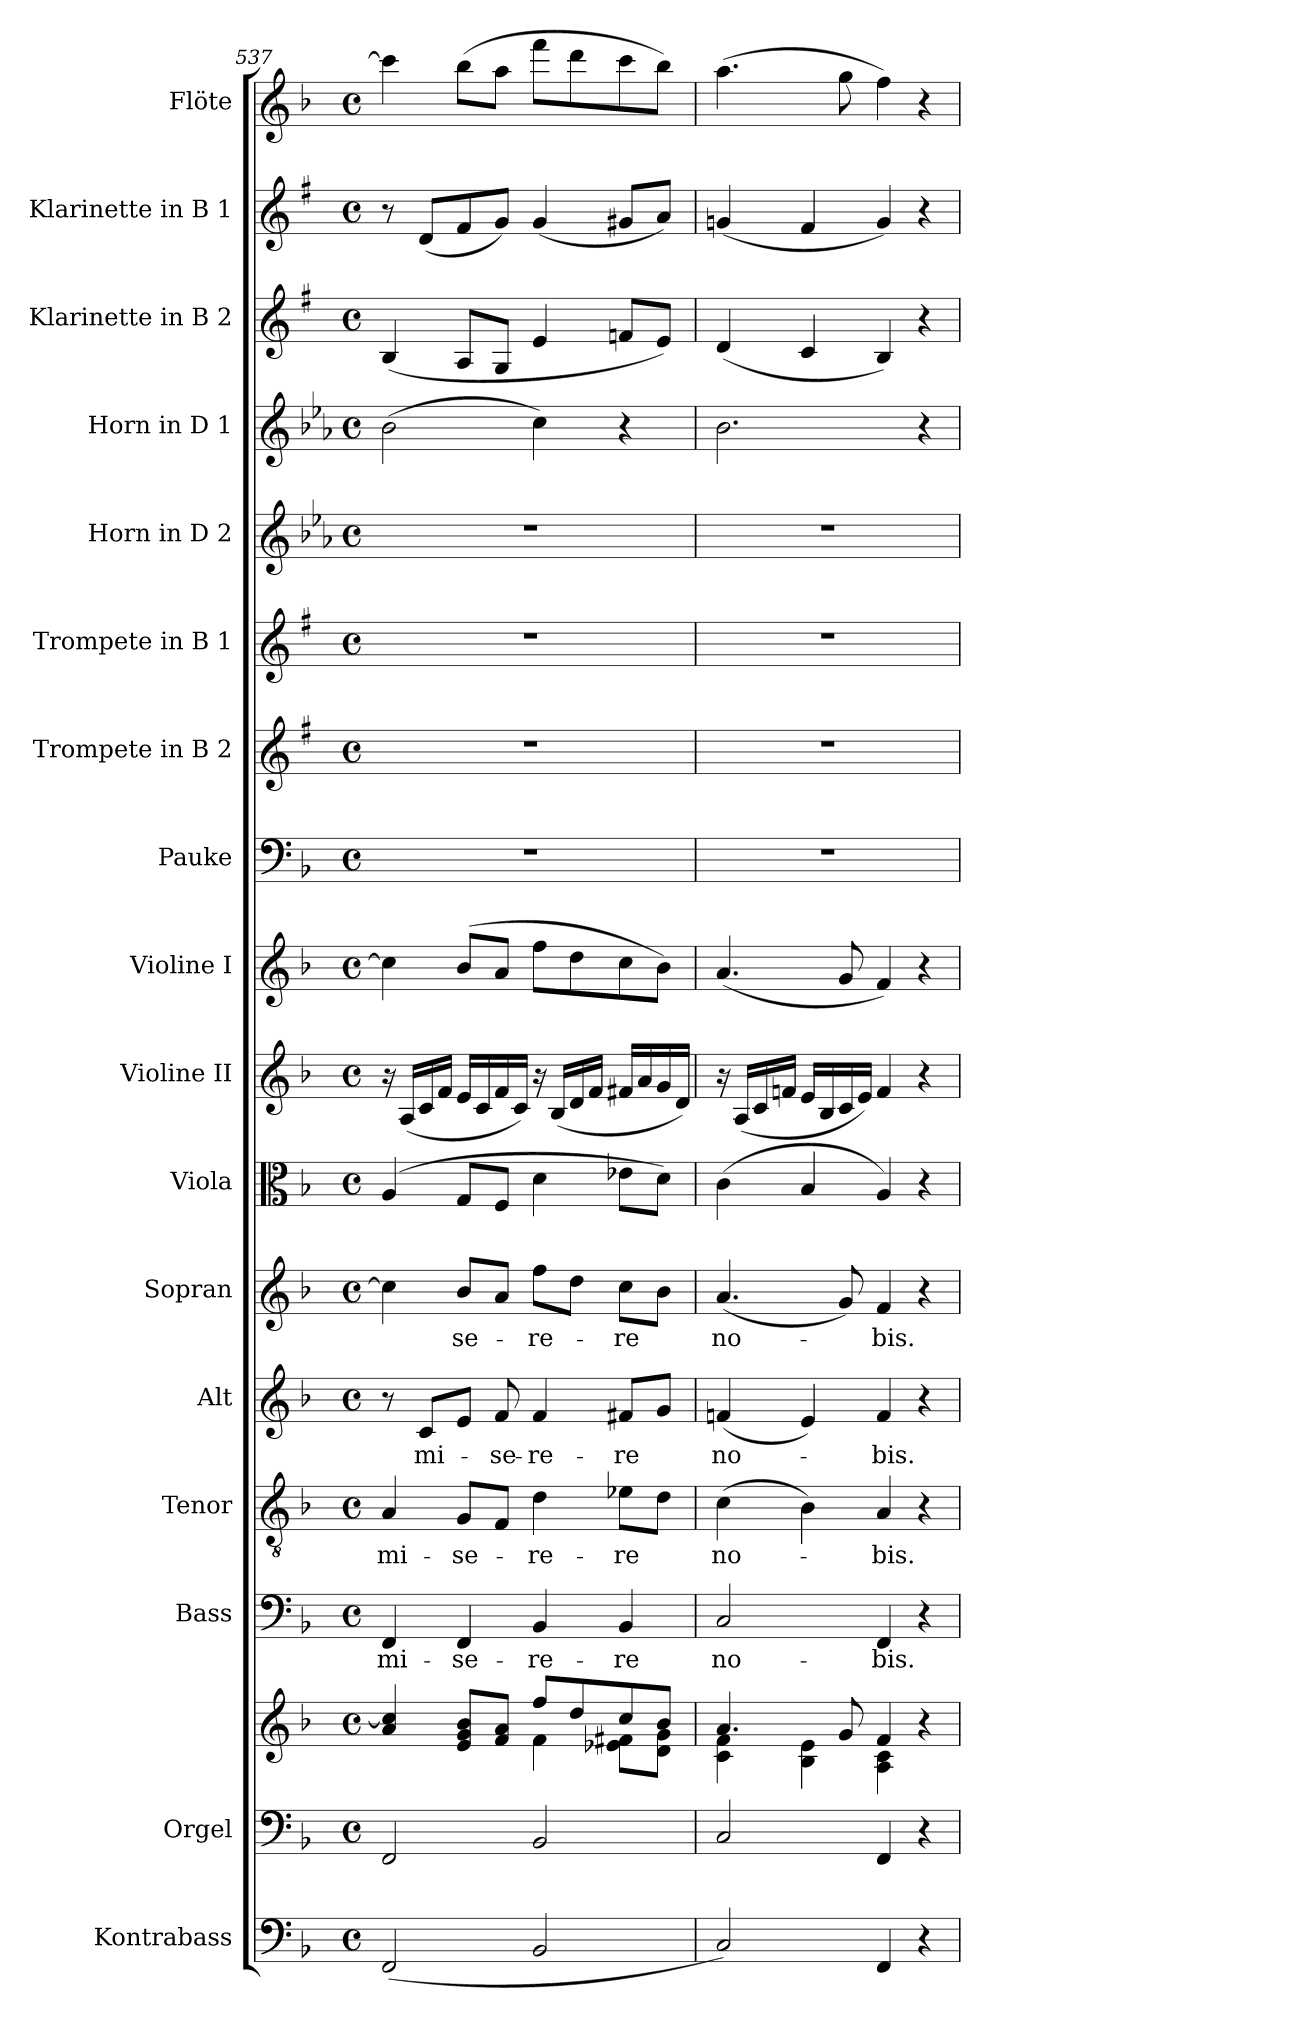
**kern	**kern	**kern	**kern	**text	**kern	**text	**kern	**text	**kern	**text	**kern	**kern	**kern	**kern	**kern	**kern	**kern	**kern	**kern	**kern	**kern
*part17	*part16	*part16	*part15	*part15	*part14	*part14	*part13	*part13	*part12	*part12	*part11	*part10	*part9	*part8	*part7	*part6	*part5	*part4	*part3	*part2	*part1
*staff18	*staff17	*staff16	*staff15	*staff15	*staff14	*staff14	*staff13	*staff13	*staff12	*staff12	*staff11	*staff10	*staff9	*staff8	*staff7	*staff6	*staff5	*staff4	*staff3	*staff2	*staff1
*I"Kontrabass	*I"Orgel	*	*I"Bass	*	*I"Tenor	*	*I"Alt	*	*I"Sopran	*	*I"Viola	*I"Violine II	*I"Violine I	*I"Pauke	*I"Trompete in B 2	*I"Trompete in B 1	*I"Horn in D 2	*I"Horn in D 1	*I"Klarinette in B 2	*I"Klarinette in B 1	*I"Flöte
*I'Kb.	*I'Org.	*	*I'B	*	*I'T	*	*I'A	*	*I'S	*	*I'Vla.	*I'Vl. II	*I'Vl. I	*I'Pk.	*I'Trp. 2	*I'Trp. 1	*I'Hrn. 2	*I'Hrn. 1	*I'Kl. 2	*I'Kl. 1	*I'Fl.
*clefF4	*clefF4	*clefG2	*clefF4	*	*clefGv2	*	*clefG2	*	*clefG2	*	*clefC3	*clefG2	*clefG2	*clefF4	*clefG2	*clefG2	*clefG2	*clefG2	*clefG2	*clefG2	*clefG2
*ITrd7c12	*	*	*	*	*	*	*	*	*	*	*	*	*	*	*ITrd1c2	*ITrd1c2	*ITrd-1c-2	*ITrd-1c-2	*ITrd1c2	*ITrd1c2	*
*k[b-]	*k[b-]	*k[b-]	*k[b-]	*	*k[b-]	*	*k[b-]	*	*k[b-]	*	*k[b-]	*k[b-]	*k[b-]	*k[b-]	*k[b-]	*k[b-]	*k[b-]	*k[b-]	*k[b-]	*k[b-]	*k[b-]
*F:	*F:	*F:	*F:	*	*F:	*	*F:	*	*F:	*	*F:	*F:	*F:	*F:	*F:	*F:	*F:	*F:	*F:	*F:	*F:
*M4/4	*M4/4	*M4/4	*M4/4	*	*M4/4	*	*M4/4	*	*M4/4	*	*M4/4	*M4/4	*M4/4	*M4/4	*M4/4	*M4/4	*M4/4	*M4/4	*M4/4	*M4/4	*M4/4
*met(c)	*met(c)	*met(c)	*met(c)	*	*met(c)	*	*met(c)	*	*met(c)	*	*met(c)	*met(c)	*met(c)	*met(c)	*met(c)	*met(c)	*met(c)	*met(c)	*met(c)	*met(c)	*met(c)
=537	=537	=537	=537	=537	=537	=537	=537	=537	=537	=537	=537	=537	=537	=537	=537	=537	=537	=537	=537	=537	=537
*	*	*^	*	*	*	*	*	*	*	*	*	*	*	*	*	*	*	*	*	*	*
!	!	!	!	!	!LO:LY:b	!	!LO:LY:b	!	!	!	!	!	!	!	!	!	!	!	!	!	!	!
(<2FFF/	2FF/	4a/ 4cc/]	2ryy	4FF/	mi-	4A/	mi-	8r	.	4cc\]	.	(4A/	16r	4cc\]	1r	1r	1r	1r	(>2cc\	(<4A/	8r	4ccc\]
.	.	.	.	.	.	.	.	.	.	.	.	.	(<16A/LL	.	.	.	.	.	.	.	.	.
!	!	!	!	!	!	!	!	!	!LO:LY:b	!	!	!	!	!	!	!	!	!	!	!	!	!
.	.	.	.	.	.	.	.	8c/L	mi-	.	.	.	16c/	.	.	.	.	.	.	.	(<8c/L	.
.	.	.	.	.	.	.	.	.	.	.	.	.	16f/JJ	.	.	.	.	.	.	.	.	.
!	!	!	!	!	!LO:LY:b	!	!LO:LY:b	!	!	!	!LO:LY:b	!	!	!	!	!	!	!	!	!	!	!
.	.	8e/ 8g/ 8b-/L	.	4FF/	-se-	8G/L	-se-	8e/J	.	8b-/L	-se-	8G/L	16e/LL	(>8b-/L	.	.	.	.	.	8G/L	8e/	(>8bb-\L
.	.	.	.	.	.	.	.	.	.	.	.	.	16c/	.	.	.	.	.	.	.	.	.
!	!	!	!	!	!	!	!	!	!LO:LY:b	!	!	!	!	!	!	!	!	!	!	!	!	!
.	.	8f/ 8a/J	.	.	.	8F/J	.	8f/	-se-	8a/J	.	8F/J	16f/	8a/J	.	.	.	.	.	8F/J	8f/J)	8aa\J
.	.	.	.	.	.	.	.	.	.	.	.	.	16c/JJ)	.	.	.	.	.	.	.	.	.
!	!	!	!	!	!LO:LY:b	!	!LO:LY:b	!	!LO:LY:b	!	!LO:LY:b	!	!	!	!	!	!	!	!	!	!	!
2BBB-/	2BB-/	8ff/L	4f\	4BB-/	-re-	4d\	-re-	4f/	-re-	8ff\L	-re-	4d\	16r	8ff\L	.	.	.	.	4dd\)	4d/	(<4f/	8fff\L
.	.	.	.	.	.	.	.	.	.	.	.	.	(<16B-/LL	.	.	.	.	.	.	.	.	.
.	.	8dd/	.	.	.	.	.	.	.	8dd\J	.	.	16d/	8dd\	.	.	.	.	.	.	.	8ddd\
.	.	.	.	.	.	.	.	.	.	.	.	.	16f/JJ	.	.	.	.	.	.	.	.	.
!	!	!	!	!	!LO:LY:b	!	!LO:LY:b	!	!LO:LY:b	!	!LO:LY:b	!	!	!	!	!	!	!	!	!	!	!
.	.	8cc/	8e-X\ 8f#X\L	4BB-/	-re	8e-X\L	-re	8f#X/L	-re	8cc\L	-re	8e-X\L	16f#X/LL	8cc\	.	.	.	.	4r	8e-X/L	8f#X/L	8ccc\
.	.	.	.	.	.	.	.	.	.	.	.	.	16a/	.	.	.	.	.	.	.	.	.
.	.	8b-/J	8d\ 8g\J	.	.	8d\J	.	8g/J	.	8b-\J	.	8d\J)	16g/	8b-\J)	.	.	.	.	.	8d/J)	8g/J)	8bb-\J)
.	.	.	.	.	.	.	.	.	.	.	.	.	16d/JJ)	.	.	.	.	.	.	.	.	.
!!LO:PB:g=z
=538	=538	=538	=538	=538	=538	=538	=538	=538	=538	=538	=538	=538	=538	=538	=538	=538	=538	=538	=538	=538	=538	=538
!	!	!	!	!	!LO:LY:b	!	!LO:LY:b	!	!LO:LY:b	!	!LO:LY:b	!	!	!	!	!	!	!	!	!	!	!
2CC/)	2C/	4.a/	4c\ 4f\	2C/	no-	(>4c\	no-	(<4fn/	no-	(<4.a/	no-	(<4c\	16r	(<4.a/	1r	1r	1r	1r	2.cc\	(<4c/	(<4fn/	(>4.aa\
.	.	.	.	.	.	.	.	.	.	.	.	.	(16A/LL	.	.	.	.	.	.	.	.	.
.	.	.	.	.	.	.	.	.	.	.	.	.	16c/	.	.	.	.	.	.	.	.	.
.	.	.	.	.	.	.	.	.	.	.	.	.	16fn/JJ	.	.	.	.	.	.	.	.	.
.	.	.	4B-\ 4e\	.	.	4B-\)	.	4e/)	.	.	.	4B-/	16e/LL	.	.	.	.	.	.	4B-/	4e/	.
.	.	.	.	.	.	.	.	.	.	.	.	.	16B-/	.	.	.	.	.	.	.	.	.
.	.	8g/	.	.	.	.	.	.	.	8g/)	.	.	16c/	8g/	.	.	.	.	.	.	.	8gg\
.	.	.	.	.	.	.	.	.	.	.	.	.	16e/JJ)	.	.	.	.	.	.	.	.	.
!	!	!	!	!	!LO:LY:b	!	!LO:LY:b	!	!LO:LY:b	!	!LO:LY:b	!	!	!	!	!	!	!	!	!	!	!
4FFF/	4FF/	4f/	4A\ 4c\	4FF/	-bis.	4A/	-bis.	4f/	-bis.	4f/	-bis.	4A/)	4f/	4f/)	.	.	.	.	.	4A/)	4f/)	4ff\)
4r	4r	4r	4ryy	4r	.	4r	.	4r	.	4r	.	4r	4r	4r	.	.	.	.	4r	4r	4r	4r
*	*	*v	*v	*	*	*	*	*	*	*	*	*	*	*	*	*	*	*	*	*	*	*
=	=	=	=	=	=	=	=	=	=	=	=	=	=	=	=	=	=	=	=	=	=
*-	*-	*-	*-	*-	*-	*-	*-	*-	*-	*-	*-	*-	*-	*-	*-	*-	*-	*-	*-	*-	*-
